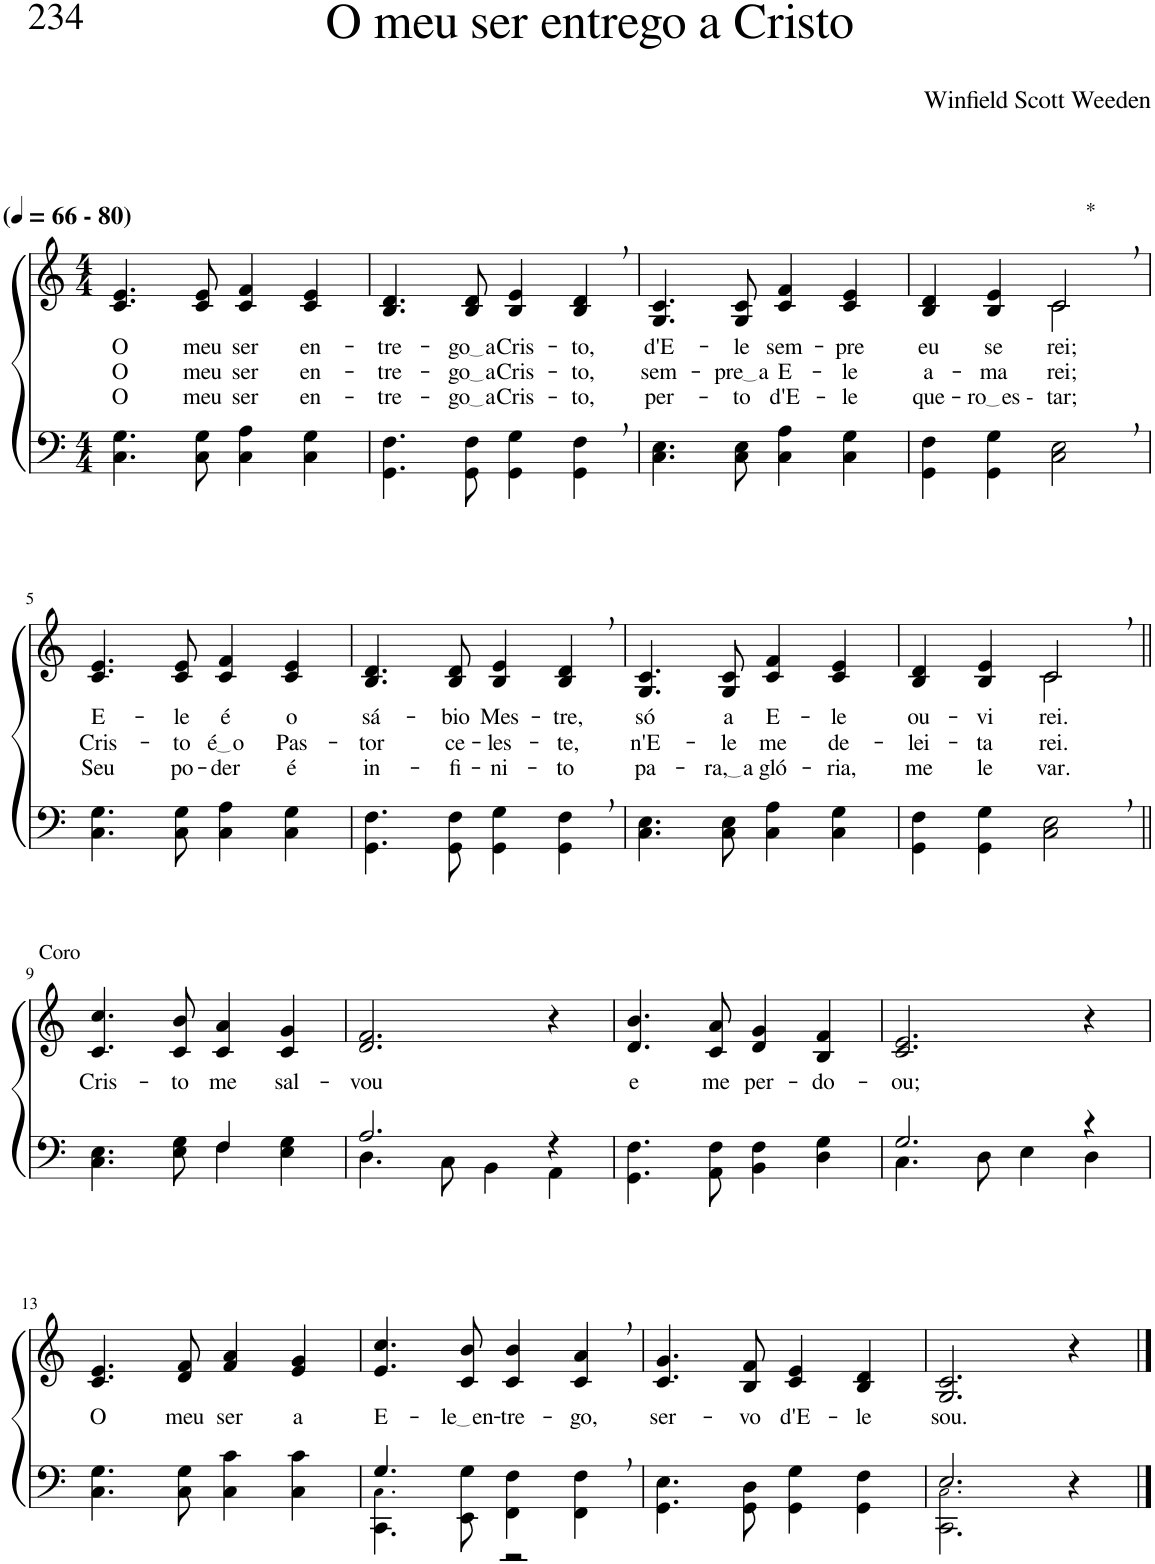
**kern	**kern	**text	**text	**text
*part2	*part1	*part1	*part1	*part1
*staff2	*staff1	*staff1	*staff1	*staff1
*I"Parte III e IV	*I"Parte I e II	*	*	*
*clefF4	*clefG2	*	*	*
*Trd-1c-2	*Trd-1c-2	*	*	*
*k[]	*k[]	*	*	*
*M4/4	*M4/4	*	*	*
*MM66	*MM66	*	*	*
=1	=1	=1	=1	=1
!	!LO:TX:a:B:t=(	!	!	!
!	!LO:TX:a:B:t=- 80)	!	!	!
!	!	!LO:LY:b	!LO:LY:b	!LO:LY:b
4.C\ 4.G\	4.c/ 4.e/	O	O	O
!	!	!LO:LY:b	!LO:LY:b	!LO:LY:b
8C\ 8G\	8c/ 8e/	meu	meu	meu
!	!	!LO:LY:b	!LO:LY:b	!LO:LY:b
4C\ 4A\	4c/ 4f/	ser	ser	ser
!	!	!LO:LY:b	!LO:LY:b	!LO:LY:b
4C\ 4G\	4c/ 4e/	en-	en-	en-
=2	=2	=2	=2	=2
!	!	!LO:LY:b	!LO:LY:b	!LO:LY:b
4.GG\ 4.F\	4.B/ 4.d/	-tre-	-tre-	-tre-
!	!	!LO:LY:b	!LO:LY:b	!LO:LY:b
8GG\ 8F\	8B/ 8d/	go a	go a	go a
!	!	!LO:LY:b	!LO:LY:b	!LO:LY:b
4GG\ 4G\	4B/ 4e/	Cris-	Cris-	Cris-
!	!	!LO:LY:b	!LO:LY:b	!LO:LY:b
4GG\, 4F\,	4B/, 4d/,	-to,	-to,	-to,
=3	=3	=3	=3	=3
!	!	!LO:LY:b	!LO:LY:b	!LO:LY:b
4.C\ 4.E\	4.G/ 4.c/	d'E-	sem-	per-
!	!	!LO:LY:b	!LO:LY:b	!LO:LY:b
8C\ 8E\	8G/ 8c/	-le	pre a	-to
!	!	!LO:LY:b	!LO:LY:b	!LO:LY:b
4C\ 4A\	4c/ 4f/	sem-	E-	d'E-
!	!	!LO:LY:b	!LO:LY:b	!LO:LY:b
4C\ 4G\	4c/ 4e/	-pre	-le	-le
=4	=4	=4	=4	=4
!	!	!LO:LY:b	!LO:LY:b	!LO:LY:b
*	*^	*	*	*
4GG\ 4F\	4B/ 4d/	2ryy	eu	a-	que-
!	!	!	!LO:LY:b	!LO:LY:b	!LO:LY:b
4GG\ 4G\	4B/ 4e/	.	se-	-ma-	ro es -
!	!LO:TX:a:t=*	!	!	!	!
!	!	!	!LO:LY:b	!LO:LY:b	!LO:LY:b
2C\, 2E\,	2c,/	2c\	-rei;	-rei;	-tar;
!!LO:LB:g=z
=5	=5	=5	=5	=5	=5
!	!	!	!LO:LY:b	!LO:LY:b	!LO:LY:b
*	*v	*v	*	*	*
4.C\ 4.G\	4.c/ 4.e/	E-	Cris-	Seu
!	!	!LO:LY:b	!LO:LY:b	!LO:LY:b
8C\ 8G\	8c/ 8e/	-le	-to	po-
!	!	!LO:LY:b	!LO:LY:b	!LO:LY:b
4C\ 4A\	4c/ 4f/	é	é o	-der
!	!	!LO:LY:b	!LO:LY:b	!LO:LY:b
4C\ 4G\	4c/ 4e/	o	Pas-	é
=6	=6	=6	=6	=6
!	!	!LO:LY:b	!LO:LY:b	!LO:LY:b
4.GG\ 4.F\	4.B/ 4.d/	sá-	-tor	in-
!	!	!LO:LY:b	!LO:LY:b	!LO:LY:b
8GG\ 8F\	8B/ 8d/	-bio	ce-	-fi-
!	!	!LO:LY:b	!LO:LY:b	!LO:LY:b
4GG\ 4G\	4B/ 4e/	Mes-	-les-	-ni-
!	!	!LO:LY:b	!LO:LY:b	!LO:LY:b
4GG\, 4F\,	4B/, 4d/,	-tre,	-te,	-to
=7	=7	=7	=7	=7
!	!	!LO:LY:b	!LO:LY:b	!LO:LY:b
4.C\ 4.E\	4.G/ 4.c/	só	n'E-	pa-
!	!	!LO:LY:b	!LO:LY:b	!LO:LY:b
8C\ 8E\	8G/ 8c/	a	-le	ra, a
!	!	!LO:LY:b	!LO:LY:b	!LO:LY:b
4C\ 4A\	4c/ 4f/	E-	me	gló-
!	!	!LO:LY:b	!LO:LY:b	!LO:LY:b
4C\ 4G\	4c/ 4e/	-le	de-	-ria,
=8	=8	=8	=8	=8
!	!	!LO:LY:b	!LO:LY:b	!LO:LY:b
*	*^	*	*	*
4GG\ 4F\	4B/ 4d/	2ryy	ou-	-lei-	me
!	!	!	!LO:LY:b	!LO:LY:b	!LO:LY:b
4GG\ 4G\	4B/ 4e/	.	-vi-	-ta-	le-
!	!	!	!LO:LY:b	!LO:LY:b	!LO:LY:b
2C\, 2E\,	2c,/	2c\	-rei.	-rei.	-var.
!!LO:LB:g=z
=9||	=9||	=9||	=9||	=9||	=9||
*^	*	*	*	*	*
!	!	!LO:TX:a:t=Coro	!	!	!	!
!	!	!	!	!LO:LY:b	!	!
*	*	*v	*v	*	*	*
2ryy	4.C\ 4.E\	4.c/ 4.cc/	Cris-	.	.
!	!	!	!LO:LY:b	!	!
.	8E\ 8G\	8c/ 8b/	-to	.	.
!	!	!	!LO:LY:b	!	!
4F/	4F\	4c/ 4a/	me	.	.
!	!	!	!LO:LY:b	!	!
4ryy	4E\ 4G\	4c/ 4g/	sal-	.	.
=10	=10	=10	=10	=10	=10
!	!	!	!LO:LY:b	!	!
2.A/	4.D\	2.d/ 2.f/	-vou	.	.
.	8C\	.	.	.	.
.	4BB\	.	.	.	.
4r	4AA\	4r	.	.	.
=11	=11	=11	=11	=11	=11
!	!	!	!LO:LY:b	!	!
*v	*v	*	*	*	*
4.GG\ 4.F\	4.d/ 4.b/	e	.	.
!	!	!LO:LY:b	!	!
8AA\ 8F\	8c/ 8a/	me	.	.
!	!	!LO:LY:b	!	!
4BB\ 4F\	4d/ 4g/	per-	.	.
!	!	!LO:LY:b	!	!
4D\ 4G\	4B/ 4f/	-do-	.	.
=12	=12	=12	=12	=12
*^	*	*	*	*
!	!	!	!LO:LY:b	!	!
2.G/	4.C\	2.c/ 2.e/	-ou;	.	.
.	8D\	.	.	.	.
.	4E\	.	.	.	.
4r	4D\	4r	.	.	.
!!LO:LB:g=z
=13	=13	=13	=13	=13	=13
!	!	!	!LO:LY:b	!	!
*v	*v	*	*	*	*
4.C\ 4.G\	4.c/ 4.e/	O	.	.
!	!	!LO:LY:b	!	!
8C\ 8G\	8d/ 8f/	meu	.	.
!	!	!LO:LY:b	!	!
4C\ 4c\	4f/ 4a/	ser	.	.
!	!	!LO:LY:b	!	!
4C\ 4c\	4e/ 4g/	a	.	.
=14	=14	=14	=14	=14
*^	*	*	*	*
!	!	!	!LO:LY:b	!	!
4.G/	4.CC\ 4.C!\	4.e/ 4.cc/	E-	.	.
!	!	!	!LO:LY:b	!	!
8EE\ 8G\	8ryy	8c/ 8b/	le en	.	.
!	!	!	!LO:LY:b	!	!
4FF\ 4F\	2r	4c/ 4b/	-tre-	.	.
!	!	!	!LO:LY:b	!	!
4FF\, 4F\,	.	4c/, 4a/,	-go,	.	.
*v	*v	*	*	*	*
=15	=15	=15	=15	=15
!	!	!LO:LY:b	!	!
4.GG\ 4.E\	4.c/ 4.g/	ser-	.	.
!	!	!LO:LY:b	!	!
8GG\ 8D\	8B/ 8f/	-vo	.	.
!	!	!LO:LY:b	!	!
4GG\ 4G\	4c/ 4e/	d'E-	.	.
!	!	!LO:LY:b	!	!
4GG\ 4F\	4B/ 4d/	-le	.	.
=16	=16	=16	=16	=16
*^	*	*	*	*
!	!	!	!LO:LY:b	!	!
2.E/	2.CC\ 2.C!\	2.G/ 2.c/	sou.	.	.
4r	4ryy	4r	.	.	.
*v	*v	*	*	*	*
==	==	==	==	==
*-	*-	*-	*-	*-
